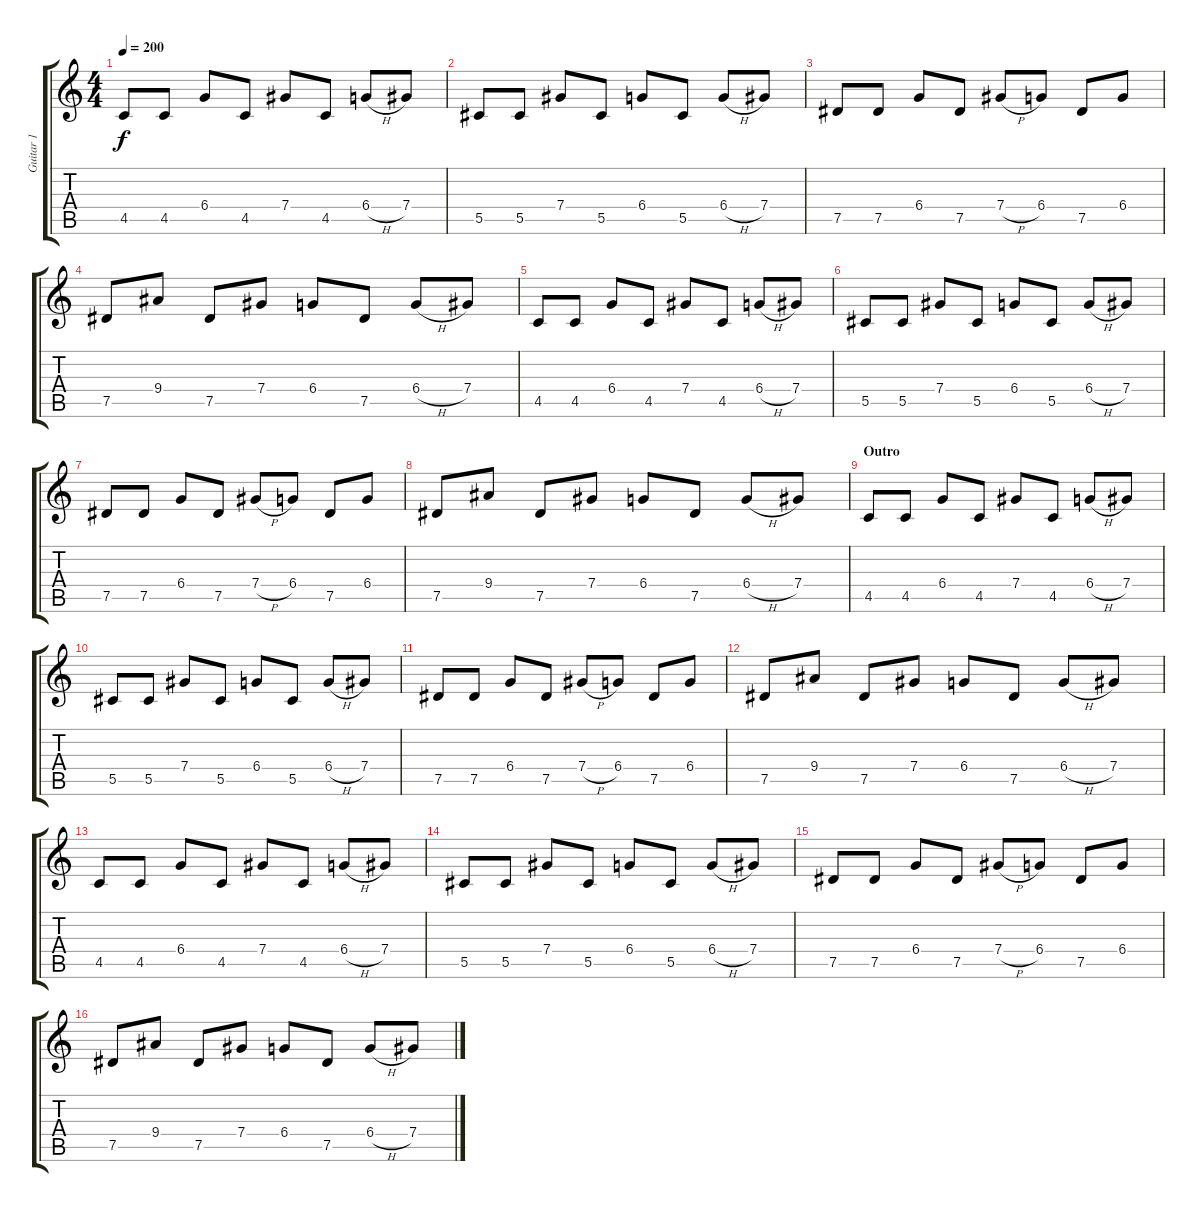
\track ("Guitar 1" "Guitar 1") {instrument distortionguitar}
\staff {score tabs}
\tuning (Eb4 Bb3 Gb3 Db3 Ab2 Db2) {hide}
\ts (4 4)
\tempo 200
\clef g2
\ks c
4.5.8{dy f} 4.5.8 6.4.8 4.5.8 7.4.8 4.5.8 6.4{h}.8 7.4.8 |
5.5.8 5.5.8 7.4.8 5.5.8 6.4.8 5.5.8 6.4{h}.8 7.4.8 |
7.5.8 7.5.8 6.4.8 7.5.8 7.4{h}.8 6.4.8 7.5.8 6.4.8 |
7.5.8 9.4.8 7.5.8 7.4.8 6.4.8 7.5.8 6.4{h}.8 7.4.8 |
4.5.8 4.5.8 6.4.8 4.5.8 7.4.8 4.5.8 6.4{h}.8 7.4.8 |
5.5.8 5.5.8 7.4.8 5.5.8 6.4.8 5.5.8 6.4{h}.8 7.4.8 |
7.5.8 7.5.8 6.4.8 7.5.8 7.4{h}.8 6.4.8 7.5.8 6.4.8 |
7.5.8 9.4.8 7.5.8 7.4.8 6.4.8 7.5.8 6.4{h}.8 7.4.8 |
\section ("" "Outro")
4.5.8 4.5.8 6.4.8 4.5.8 7.4.8 4.5.8 6.4{h}.8 7.4.8 |
5.5.8 5.5.8 7.4.8 5.5.8 6.4.8 5.5.8 6.4{h}.8 7.4.8 |
7.5.8 7.5.8 6.4.8 7.5.8 7.4{h}.8 6.4.8 7.5.8 6.4.8 |
7.5.8 9.4.8 7.5.8 7.4.8 6.4.8 7.5.8 6.4{h}.8 7.4.8 |
4.5.8 4.5.8 6.4.8 4.5.8 7.4.8 4.5.8 6.4{h}.8 7.4.8 |
5.5.8 5.5.8 7.4.8 5.5.8 6.4.8 5.5.8 6.4{h}.8 7.4.8 |
7.5.8 7.5.8 6.4.8 7.5.8 7.4{h}.8 6.4.8 7.5.8 6.4.8 |
7.5.8 9.4.8 7.5.8 7.4.8 6.4.8 7.5.8 6.4{h}.8 7.4.8
